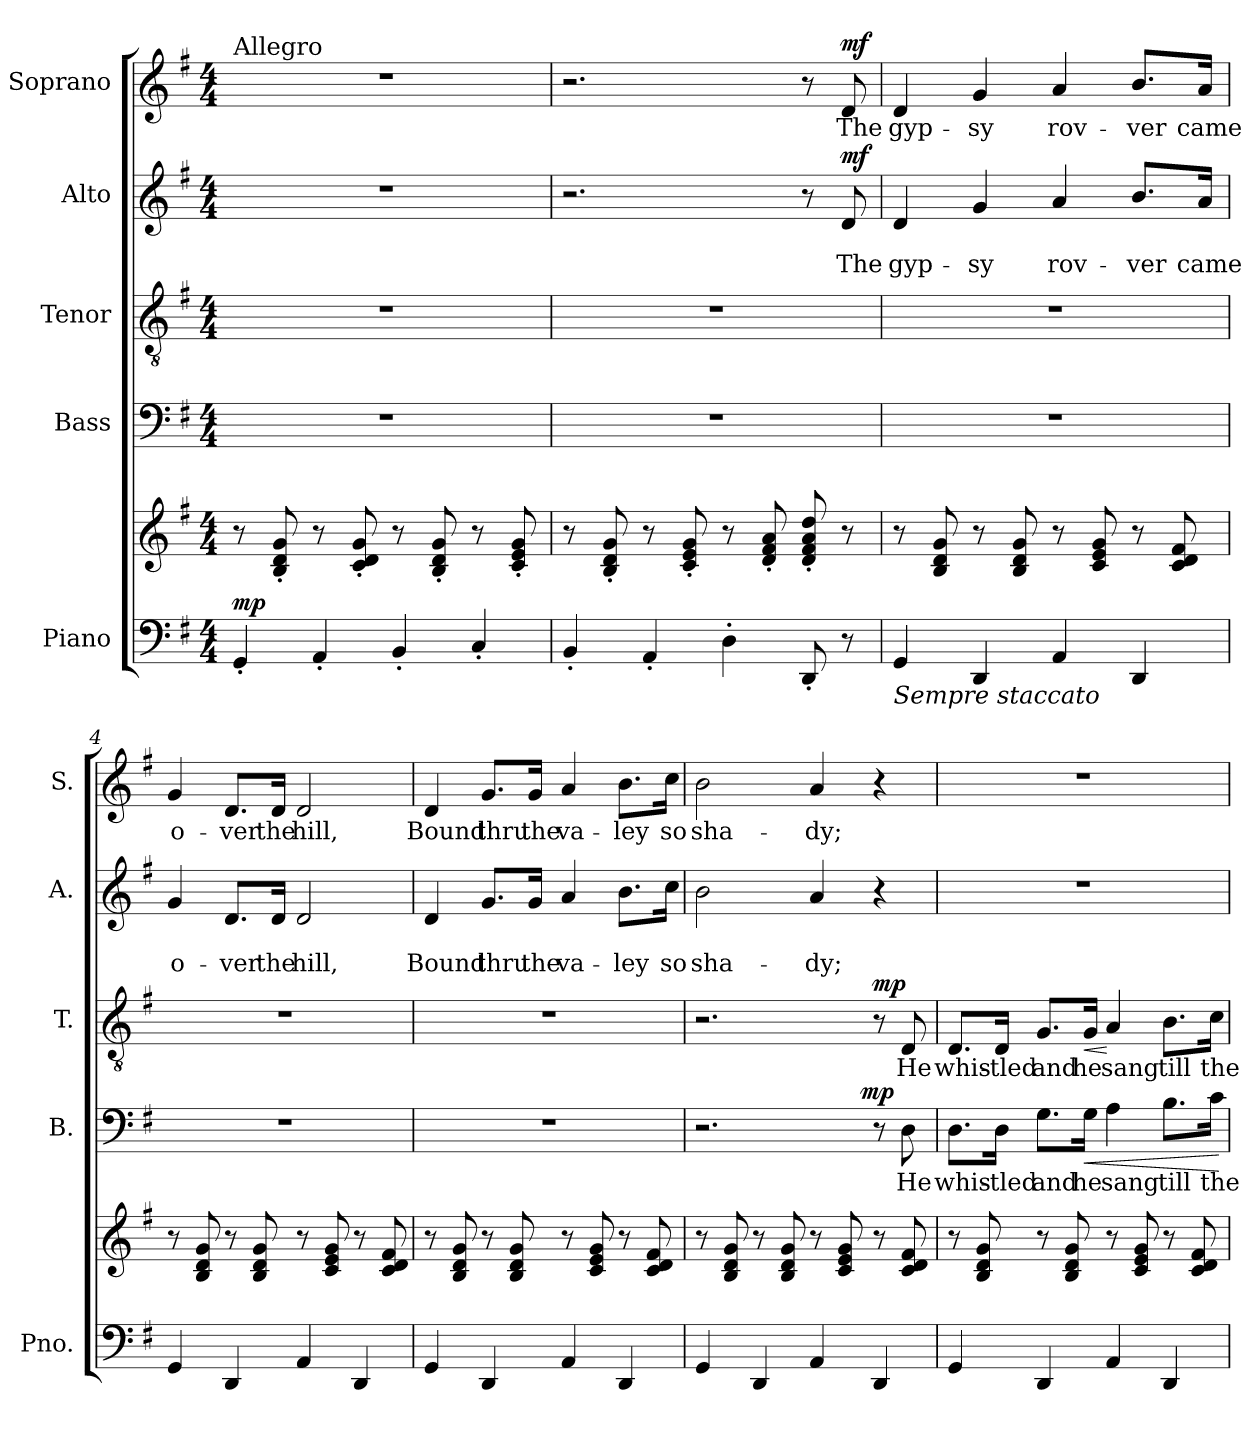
**kern	**kern	**dynam	**kern	**text	**dynam	**kern	**text	**dynam	**kern	**text	**text	**dynam	**kern	**text	**dynam
*part5	*part5	*part5	*part4	*part4	*part4	*part3	*part3	*part3	*part2	*part2	*part2	*part2	*part1	*part1	*part1
*staff6	*staff5	*staff5/6	*staff4	*staff4	*staff4	*staff3	*staff3	*staff3	*staff2	*staff2	*staff2	*staff2	*staff1	*staff1	*staff1
*I"Piano	*	*	*I"Bass	*	*	*I"Tenor	*	*	*I"Alto	*	*	*	*I"Soprano	*	*
*I'Pno.	*	*	*I'B.	*	*	*I'T.	*	*	*I'A.	*	*	*	*I'S.	*	*
*clefF4	*clefG2	*	*clefF4	*	*	*clefGv2	*	*	*clefG2	*	*	*	*clefG2	*	*
*k[f#]	*k[f#]	*	*k[f#]	*	*	*k[f#]	*	*	*k[f#]	*	*	*	*k[f#]	*	*
*G:	*G:	*	*G:	*	*	*G:	*	*	*G:	*	*	*	*G:	*	*
*M4/4	*M4/4	*	*M4/4	*	*	*M4/4	*	*	*M4/4	*	*	*	*M4/4	*	*
=1	=1	=1	=1	=1	=1	=1	=1	=1	=1	=1	=1	=1	=1	=1	=1
!	!	!	!	!	!	!	!	!	!	!	!	!	!LO:TX:a:t=Allegro	!	!
!	!	!LO:DY:a=2	!	!	!	!	!	!	!	!	!	!	!	!	!
4GG'</	8r	mp	1r	.	.	1r	.	.	1r	.	.	.	1r	.	.
.	8B/'< 8d/'< 8g/'<	.	.	.	.	.	.	.	.	.	.	.	.	.	.
4AA'</	8r	.	.	.	.	.	.	.	.	.	.	.	.	.	.
.	8c/'< 8d/'< 8g/'<	.	.	.	.	.	.	.	.	.	.	.	.	.	.
4BB'</	8r	.	.	.	.	.	.	.	.	.	.	.	.	.	.
.	8B/'< 8d/'< 8g/'<	.	.	.	.	.	.	.	.	.	.	.	.	.	.
4C'</	8r	.	.	.	.	.	.	.	.	.	.	.	.	.	.
.	8c/'< 8e/'< 8g/'<	.	.	.	.	.	.	.	.	.	.	.	.	.	.
=2	=2	=2	=2	=2	=2	=2	=2	=2	=2	=2	=2	=2	=2	=2	=2
4BB'</	8r	.	1r	.	.	1r	.	.	2.r	.	.	.	2.r	.	.
.	8B/'< 8d/'< 8g/'<	.	.	.	.	.	.	.	.	.	.	.	.	.	.
4AA'</	8r	.	.	.	.	.	.	.	.	.	.	.	.	.	.
.	8c/'< 8e/'< 8g/'<	.	.	.	.	.	.	.	.	.	.	.	.	.	.
4D'>\	8r	.	.	.	.	.	.	.	.	.	.	.	.	.	.
.	8d/'< 8f#/'< 8a/'<	.	.	.	.	.	.	.	.	.	.	.	.	.	.
8DD'</	8d/'< 8f#/'< 8a/'< 8dd/'<	.	.	.	.	.	.	.	8r	.	.	.	8r	.	.
!	!	!	!	!	!	!	!	!	!	!	!	!LO:DY:a	!	!	!LO:DY:a
8r	8r	.	.	.	.	.	.	.	8d/	.	The	mf	8d/	The	mf
=3	=3	=3	=3	=3	=3	=3	=3	=3	=3	=3	=3	=3	=3	=3	=3
!LO:TX:b:i:t=Sempre staccato	!	!	!	!	!	!	!	!	!	!	!	!	!	!	!
4GG/	8r	.	1r	.	.	1r	.	.	4d/	.	gyp-	.	4d/	gyp-	.
.	8B/ 8d/ 8g/	.	.	.	.	.	.	.	.	.	.	.	.	.	.
4DD/	8r	.	.	.	.	.	.	.	4g/	.	-sy	.	4g/	-sy	.
.	8B/ 8d/ 8g/	.	.	.	.	.	.	.	.	.	.	.	.	.	.
4AA/	8r	.	.	.	.	.	.	.	4a/	.	rov-	.	4a/	rov-	.
.	8c/ 8e/ 8g/	.	.	.	.	.	.	.	.	.	.	.	.	.	.
4DD/	8r	.	.	.	.	.	.	.	8.b/L	.	-ver	.	8.b/L	-ver	.
.	8c/ 8d/ 8f#/	.	.	.	.	.	.	.	.	.	.	.	.	.	.
.	.	.	.	.	.	.	.	.	16a/Jk	.	came	.	16a/Jk	came	.
=4	=4	=4	=4	=4	=4	=4	=4	=4	=4	=4	=4	=4	=4	=4	=4
4GG/	8r	.	1r	.	.	1r	.	.	4g/	.	o-	.	4g/	o-	.
.	8B/ 8d/ 8g/	.	.	.	.	.	.	.	.	.	.	.	.	.	.
4DD/	8r	.	.	.	.	.	.	.	8.d/L	.	-ver	.	8.d/L	-ver	.
.	8B/ 8d/ 8g/	.	.	.	.	.	.	.	.	.	.	.	.	.	.
.	.	.	.	.	.	.	.	.	16d/Jk	.	the	.	16d/Jk	the	.
4AA/	8r	.	.	.	.	.	.	.	2d/	.	hill,	.	2d/	hill,	.
.	8c/ 8e/ 8g/	.	.	.	.	.	.	.	.	.	.	.	.	.	.
4DD/	8r	.	.	.	.	.	.	.	.	.	.	.	.	.	.
.	8c/ 8d/ 8f#/	.	.	.	.	.	.	.	.	.	.	.	.	.	.
!!LO:LB:g=z
=5	=5	=5	=5	=5	=5	=5	=5	=5	=5	=5	=5	=5	=5	=5	=5
4GG/	8r	.	1r	.	.	1r	.	.	4d/	.	Bound	.	4d/	Bound	.
.	8B/ 8d/ 8g/	.	.	.	.	.	.	.	.	.	.	.	.	.	.
4DD/	8r	.	.	.	.	.	.	.	8.g/L	.	thru	.	8.g/L	thru	.
.	8B/ 8d/ 8g/	.	.	.	.	.	.	.	.	.	.	.	.	.	.
.	.	.	.	.	.	.	.	.	16g/Jk	.	the	.	16g/Jk	the	.
4AA/	8r	.	.	.	.	.	.	.	4a/	.	va-	.	4a/	va-	.
.	8c/ 8e/ 8g/	.	.	.	.	.	.	.	.	.	.	.	.	.	.
4DD/	8r	.	.	.	.	.	.	.	8.b\L	.	-ley	.	8.b\L	-ley	.
.	8c/ 8d/ 8f#/	.	.	.	.	.	.	.	.	.	.	.	.	.	.
.	.	.	.	.	.	.	.	.	16cc\Jk	.	so	.	16cc\Jk	so	.
=6	=6	=6	=6	=6	=6	=6	=6	=6	=6	=6	=6	=6	=6	=6	=6
*	*	*	*^	*	*	*	*	*	*	*	*	*	*	*	*
4GG/	8r	.	2.r	2ryy	.	.	2.r	.	.	2b\	.	sha-	.	2b\	sha-	.
.	8B/ 8d/ 8g/	.	.	.	.	.	.	.	.	.	.	.	.	.	.	.
4DD/	8r	.	.	.	.	.	.	.	.	.	.	.	.	.	.	.
.	8B/ 8d/ 8g/	.	.	.	.	.	.	.	.	.	.	.	.	.	.	.
4AA/	8r	.	.	8..ryy	.	.	.	.	.	4a/	.	-dy;	.	4a/	-dy;	.
.	8c/ 8e/ 8g/	.	.	.	.	.	.	.	.	.	.	.	.	.	.	.
!	!	!	!	!	!	!LO:DY:a	!	!	!	!	!	!	!	!	!	!
.	.	.	.	4ryy	.	mp	.	.	.	.	.	.	.	.	.	.
!	!	!	!	!	!	!	!	!	!LO:DY:a	!	!	!	!	!	!	!
4DD/	8r	.	8r	.	.	.	8r	.	mp	4r	.	.	.	4r	.	.
.	8c/ 8d/ 8f#/	.	8D\	.	He	.	8D/	He	.	.	.	.	.	.	.	.
.	.	.	.	32ryy	.	.	.	.	.	.	.	.	.	.	.	.
*	*	*	*v	*v	*	*	*	*	*	*	*	*	*	*	*	*
=7	=7	=7	=7	=7	=7	=7	=7	=7	=7	=7	=7	=7	=7	=7	=7
4GG/	8r	.	8.D\L	whis-	.	8.D/L	whis-	.	1r	.	.	.	1r	.	.
.	8B/ 8d/ 8g/	.	.	.	.	.	.	.	.	.	.	.	.	.	.
.	.	.	16D\Jk	-tled	.	16D/Jk	-tled	.	.	.	.	.	.	.	.
4DD/	8r	.	8.G\L	and	.	8.G/L	and	.	.	.	.	.	.	.	.
.	8B/ 8d/ 8g/	.	.	.	.	.	.	.	.	.	.	.	.	.	.
!	!	!	!	!	!LO:HP:b	!	!	!LO:HP:b	!	!	!	!	!	!	!
.	.	.	16G\Jk	he	<	16G/Jk	he	<	.	.	.	.	.	.	.
4AA/	8r	.	4A\	sang	.	4A/	sang	[	.	.	.	.	.	.	.
.	8c/ 8e/ 8g/	.	.	.	.	.	.	.	.	.	.	.	.	.	.
4DD/	8r	.	8.B\L	till	.	8.B\L	till	.	.	.	.	.	.	.	.
.	8c/ 8d/ 8f#/	.	.	.	.	.	.	.	.	.	.	.	.	.	.
.	.	.	16c\Jk	the	.	16c\Jk	the	.	.	.	.	.	.	.	.
.	.	.	.	.	[	.	.	.	.	.	.	.	.	.	.
=	=	=	=	=	=	=	=	=	=	=	=	=	=	=	=
*-	*-	*-	*-	*-	*-	*-	*-	*-	*-	*-	*-	*-	*-	*-	*-
